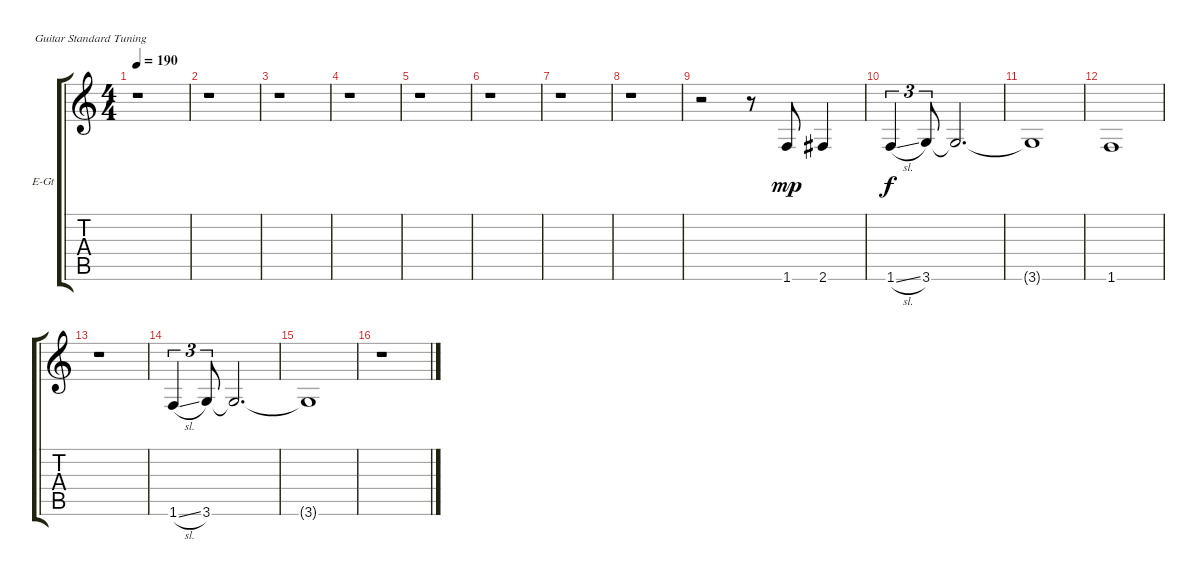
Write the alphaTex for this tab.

\bracketExtendMode groupsimilarinstruments
\firstSystemTrackNameOrientation horizontal
\otherSystemsTrackNameOrientation horizontal
\track ("Ritchie 2" "E-Gt") {instrument overdrivenguitar}
\staff {score tabs}
\tuning (E4 B3 G3 D3 A2 E2)
\ts (4 4)
\tempo 190
\clef g2
\ks c
r.1{dy f} |
r.1 |
r.1 |
r.1 |
r.1 |
r.1 |
r.1 |
r.1 |
r.2 r.8 1.6.8{dy mp} 2.6.4 |
1.6{sl}.4{tu (3 2) dy f} 3.6.8{tu (3 2)} 3.6{t}.2{d} |
3.6{t}.1 |
1.6.1 |
r.1 |
1.6{sl}.4{tu (3 2)} 3.6.8{tu (3 2)} 3.6{t}.2{d} |
3.6{t}.1 |
r.1
